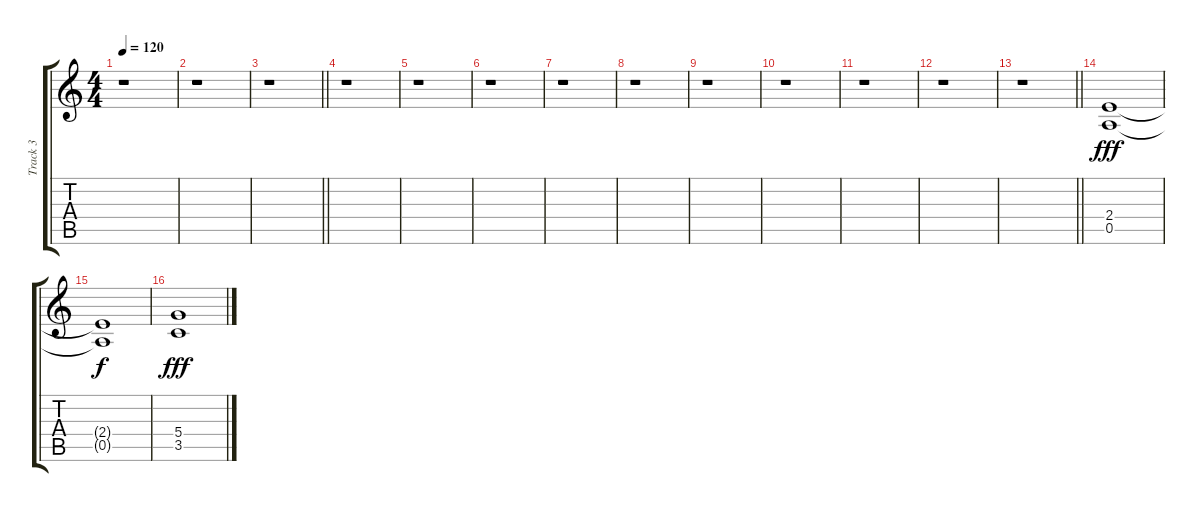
\track ("Track 3" "Track 3") {instrument overdrivenguitar}
\staff {score tabs}
\tuning (E4 B3 G3 D3 A2 E2) {hide}
\ts (4 4)
\tempo 120
\clef g2
\ks c
r.1{dy fff} |
r.1 |
\barLineRight lightlight
r.1 |
r.1 |
r.1 |
r.1 |
r.1 |
r.1 |
r.1 |
r.1 |
r.1 |
r.1 |
\barLineRight lightlight
r.1 |
(2.4 0.5).1 |
(2.4{t} 0.5{t}).1{dy f} |
(5.4 3.5).1{dy fff}
